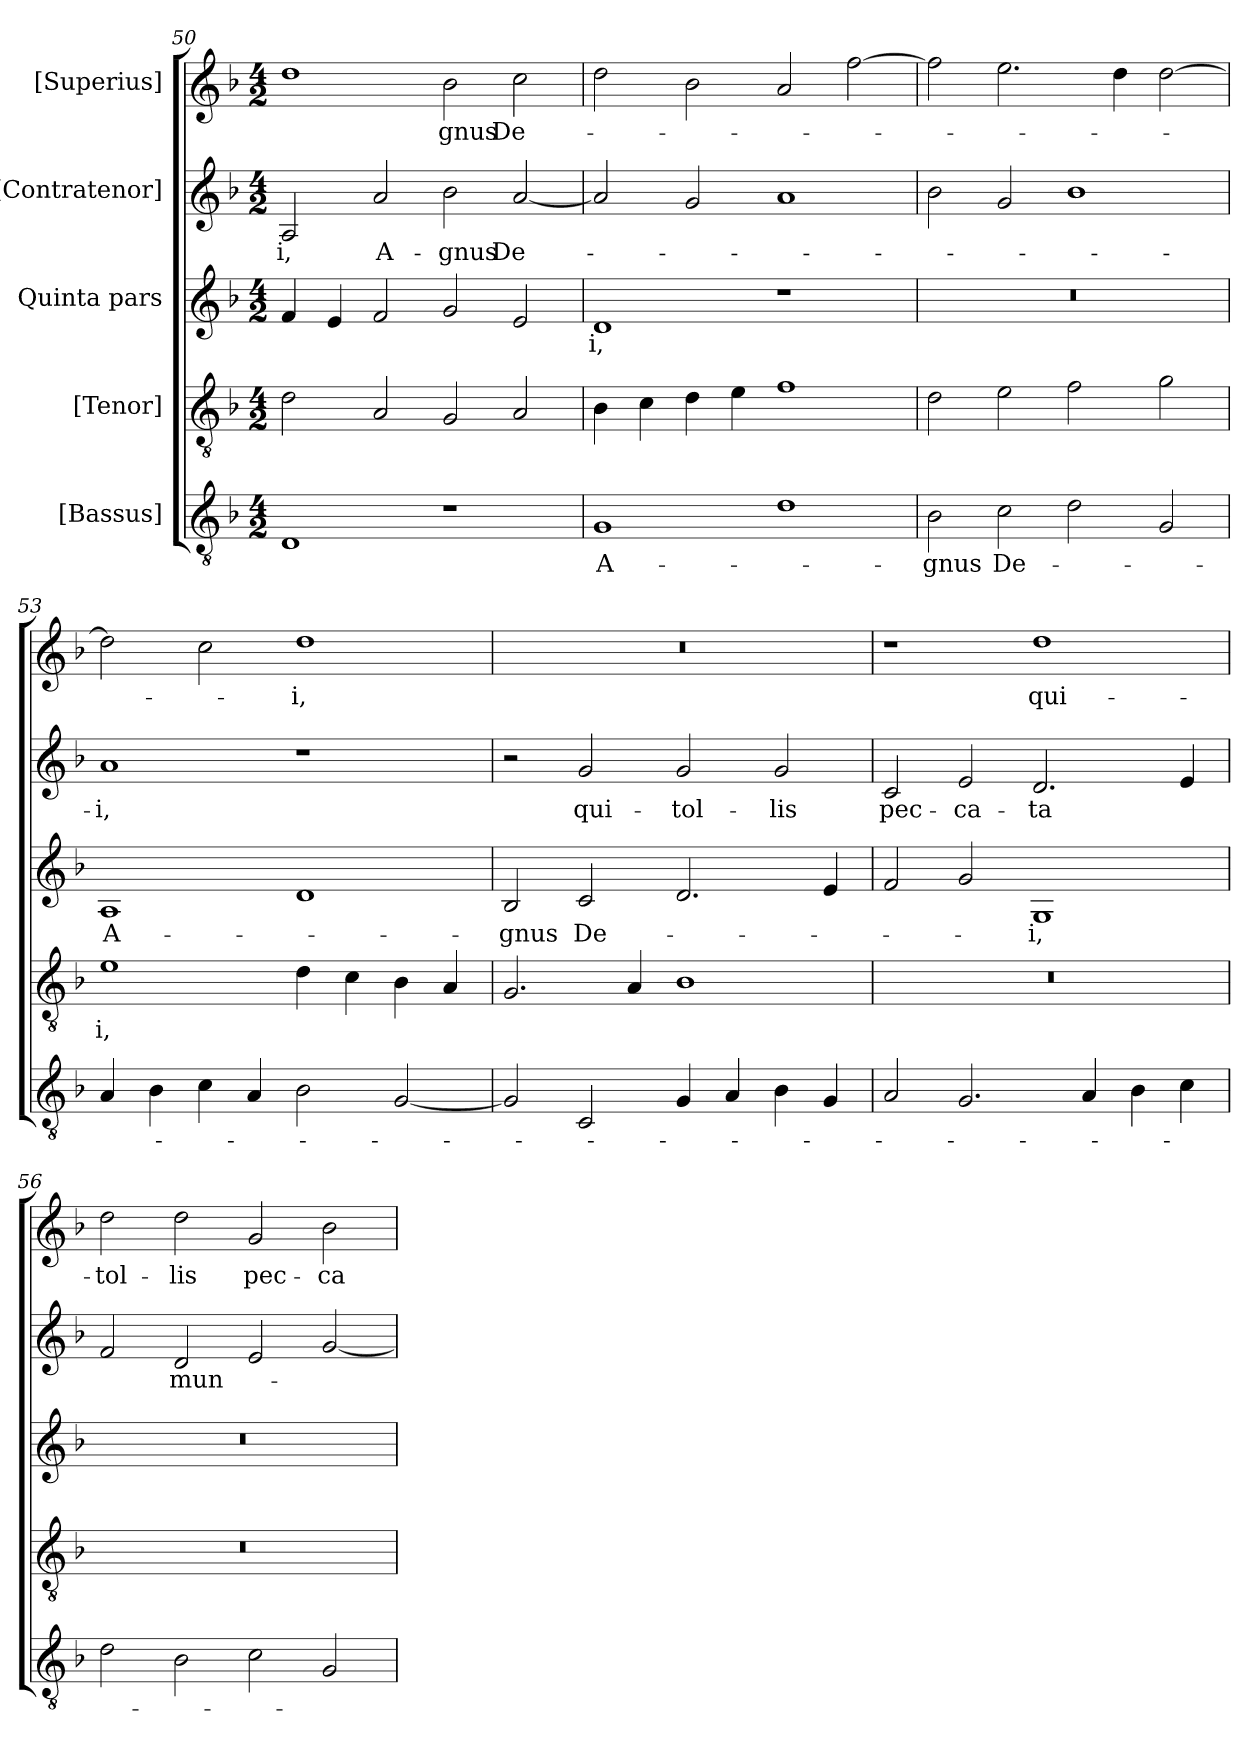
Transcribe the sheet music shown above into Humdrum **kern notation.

**kern	**text	**kern	**text	**kern	**text	**kern	**text	**kern	**text
*part5	*part5	*part4	*part4	*part3	*part3	*part2	*part2	*part1	*part1
*staff5	*staff5	*staff4	*staff4	*staff3	*staff3	*staff2	*staff2	*staff1	*staff1
*I"[Bassus]	*	*I"[Tenor]	*	*I"Quinta pars	*	*I"[Contratenor]	*	*I"[Superius]	*
*clefGv2	*	*clefGv2	*	*clefG2	*	*clefG2	*	*clefG2	*
*k[b-]	*	*k[b-]	*	*k[b-]	*	*k[b-]	*	*k[b-]	*
*M4/2	*	*M4/2	*	*M4/2	*	*M4/2	*	*M4/2	*
=50	=50	=50	=50	=50	=50	=50	=50	=50	=50
1D/	.	2d\	.	4f/	.	2A/	-i,	1dd\	.
.	.	.	.	4e/	.	.	.	.	.
.	.	2A/	.	2f/	.	2a/	A-	.	.
1r	.	2G/	.	2g/	.	2b-\	-gnus	2b-\	-gnus
.	.	2A/	.	2e/	.	[2a/	De-	2cc\	De-
=51	=51	=51	=51	=51	=51	=51	=51	=51	=51
1G/	A-	4B-\	.	1d/	-i,	2a/]	.	2dd\	.
.	.	4c\	.	.	.	.	.	.	.
.	.	4d\	.	.	.	2g/	.	2b-\	.
.	.	4e\	.	.	.	.	.	.	.
1d\	.	1f\	.	1r	.	1a/	.	2a/	.
.	.	.	.	.	.	.	.	[2ff\	.
=52	=52	=52	=52	=52	=52	=52	=52	=52	=52
2B-\	-gnus	2d\	.	0r	.	2b-\	.	2ff\]	.
2c\	De-	2e\	.	.	.	2g/	.	2.ee\	.
2d\	.	2f\	.	.	.	1b-\	.	.	.
.	.	.	.	.	.	.	.	4dd\	.
2G/	.	2g\	.	.	.	.	.	[2dd\	.
=53	=53	=53	=53	=53	=53	=53	=53	=53	=53
4A/	.	1e\	-i,	1A/	A-	1a/	-i,	2dd\]	.
4B-\	.	.	.	.	.	.	.	.	.
4c\	.	.	.	.	.	.	.	2cc\	.
4A/	.	.	.	.	.	.	.	.	.
2B-\	.	4d\	.	1d/	.	1r	.	1dd\	-i,
.	.	4c\	.	.	.	.	.	.	.
[2G/	.	4B-\	.	.	.	.	.	.	.
.	.	4A/	.	.	.	.	.	.	.
=54	=54	=54	=54	=54	=54	=54	=54	=54	=54
2G/]	.	2.G/	.	2B-/	-gnus	2r	.	0r	.
2C/	.	.	.	2c/	De-	2g/	qui-	.	.
.	.	4A/	.	.	.	.	.	.	.
4G/	.	1B-\	.	2.d/	.	2g/	tol-	.	.
4A/	.	.	.	.	.	.	.	.	.
4B-\	.	.	.	.	.	2g/	-lis	.	.
4G/	.	.	.	4e/	.	.	.	.	.
=55	=55	=55	=55	=55	=55	=55	=55	=55	=55
2A/	.	0r	.	2f/	.	2c/	pec-	1r	.
2.G/	.	.	.	2g/	.	2e/	-ca-	.	.
.	.	.	.	1G/	-i,	2.d/	-ta	1dd\	qui-
4A/	.	.	.	.	.	.	.	.	.
4B-\	.	.	.	.	.	.	.	.	.
4c\	.	.	.	.	.	4e/	.	.	.
=56	=56	=56	=56	=56	=56	=56	=56	=56	=56
2d\	.	0r	.	0r	.	2f/	.	2dd\	tol-
2B-\	.	.	.	.	.	2d/	mun-	2dd\	-lis
2c\	.	.	.	.	.	2e/	.	2g/	pec-
2G/	.	.	.	.	.	[2g/	.	2b-\	-ca-
=	=	=	=	=	=	=	=	=	=
*-	*-	*-	*-	*-	*-	*-	*-	*-	*-
